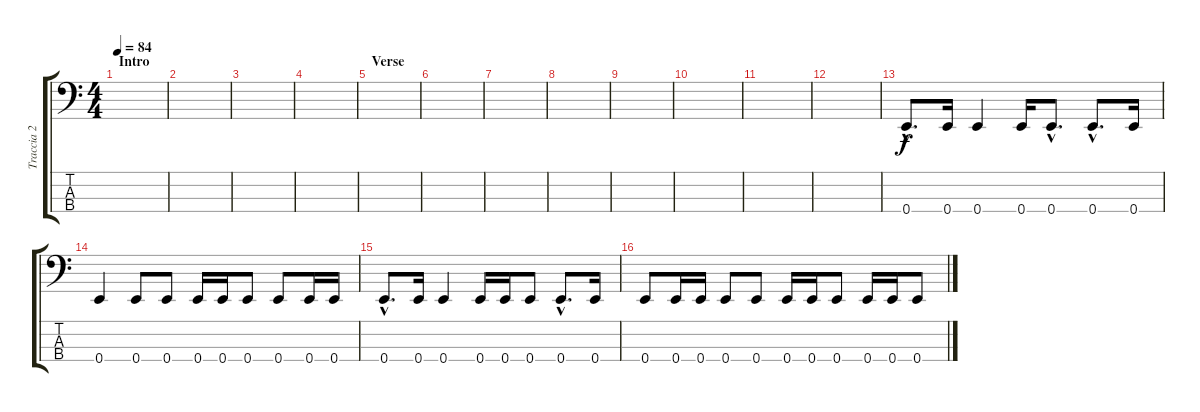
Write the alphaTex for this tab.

\track ("Traccia 2" "Traccia 2") {instrument electricbassfinger}
\staff {score tabs}
\tuning (G2 D2 A1 E1) {hide}
\ts (4 4)
\section ("" "Intro")
\tempo 84
\clef f4
\ks c
|
|
|
|
\section ("" "Verse")
|
|
|
|
|
|
|
|
0.4{hac}.8{d} 0.4.16 0.4.4 0.4.16 0.4{hac}.8{d} 0.4{hac}.8{d} 0.4.16 |
0.4.4 0.4.8 0.4.8 0.4.16 0.4.16 0.4.8 0.4.8 0.4.16 0.4.16 |
0.4{hac}.8{d} 0.4.16 0.4.4 0.4.16 0.4.16 0.4.8 0.4{hac}.8{d} 0.4.16 |
0.4.8 0.4.16 0.4.16 0.4.8 0.4.8 0.4.16 0.4.16 0.4.8 0.4.16 0.4.16 0.4.8
